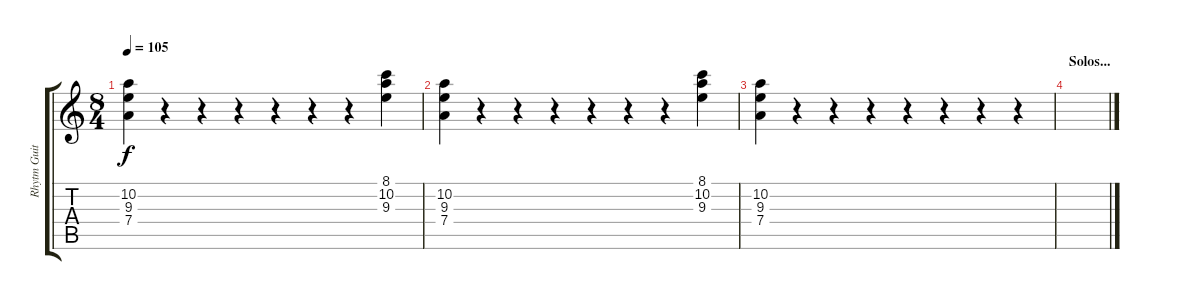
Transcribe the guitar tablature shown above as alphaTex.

\track ("Rhytm Guitar 2" "Rhytm Guit") {instrument overdrivenguitar}
\staff {score tabs}
\tuning (E4 B3 G3 D3 A2 E2) {hide}
\ts (8 4)
\tempo 105
\clef g2
\ks c
(10.2 9.3 7.4).4{dy f} r.4 r.4 r.4 r.4 r.4 r.4 (8.1 10.2 9.3).4 |
(10.2 9.3 7.4).4 r.4 r.4 r.4 r.4 r.4 r.4 (8.1 10.2 9.3).4 |
(10.2 9.3 7.4).4 r.4 r.4 r.4 r.4 r.4 r.4 r.4 |
\section ("" "Solos...")
